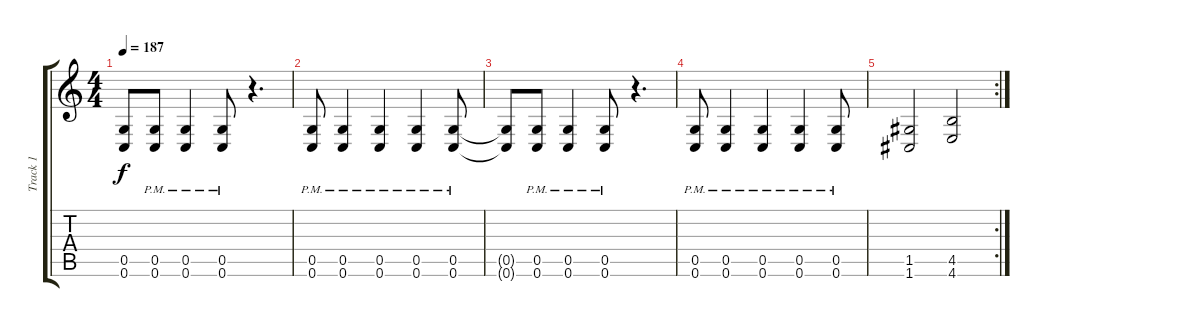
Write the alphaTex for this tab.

\track ("Track 1" "Track 1") {instrument distortionguitar}
\staff {score tabs}
\tuning (D4 A3 F3 C3 G2 C2) {hide}
\ts (4 4)
\tempo 187
\clef g2
\ks c
(0.5{t} 0.6{t}).8{dy f} (0.5{pm} 0.6{pm}).8 (0.5{pm} 0.6{pm}).4 (0.5{pm} 0.6{pm}).8 r.4{d} |
(0.5{pm} 0.6{pm}).8 (0.5{pm} 0.6{pm}).4 (0.5{pm} 0.6{pm}).4 (0.5{pm} 0.6{pm}).4 (0.5{pm} 0.6{pm}).8 |
(0.5{t} 0.6{t}).8 (0.5{pm} 0.6{pm}).8 (0.5{pm} 0.6{pm}).4 (0.5{pm} 0.6{pm}).8 r.4{d} |
(0.5{pm} 0.6{pm}).8 (0.5{pm} 0.6{pm}).4 (0.5{pm} 0.6{pm}).4 (0.5{pm} 0.6{pm}).4 (0.5{pm} 0.6{pm}).8 |
\rc 2
(1.5 1.6).2 (4.5 4.6).2
